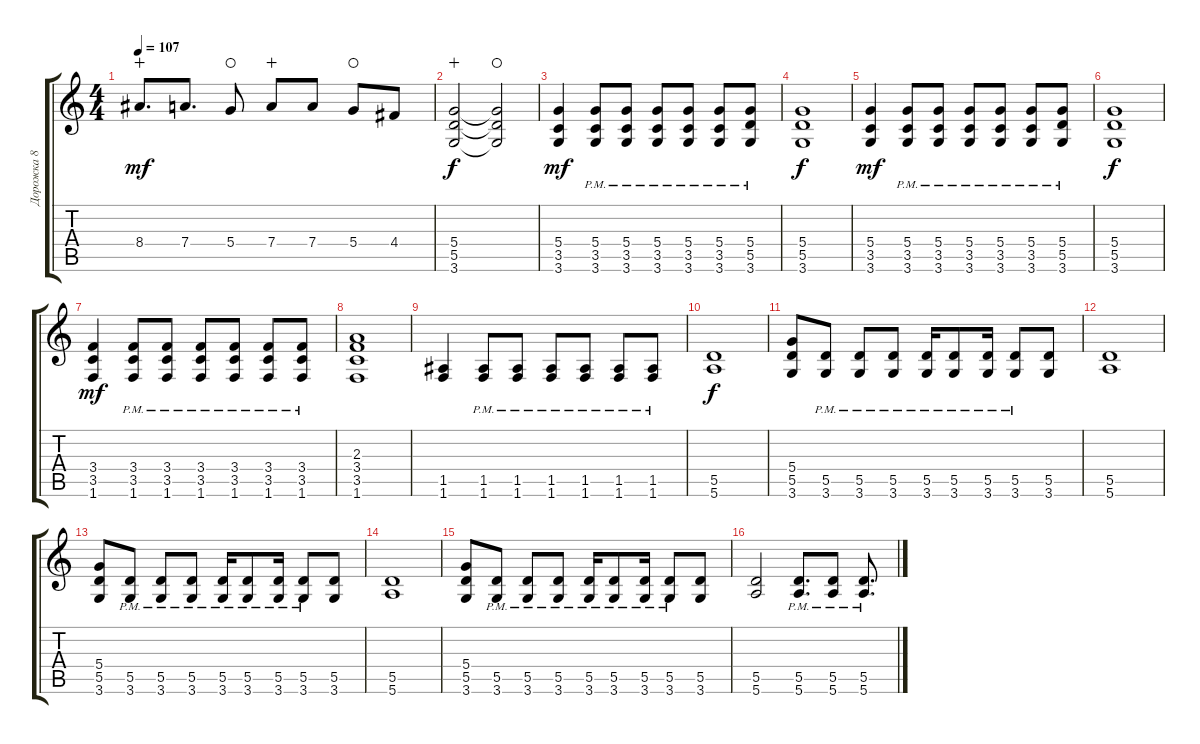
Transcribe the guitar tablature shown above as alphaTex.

\track ("Дорожка 8" "Дорожка 8") {instrument distortionguitar}
\staff {score tabs}
\tuning (E4 B3 G3 D3 A2 E2) {hide}
\ts (4 4)
\tempo 107
\clef g2
\ks c
8.4.8{d dy mf wahc} 7.4.8{d} 5.4.8{waho} 7.4.8{wahc} 7.4.8 5.4.8{waho} 4.4.8 |
(5.4 5.5 3.6).2{dy f wahc} (5.4{t} 5.5{t} 3.6{t}).2{waho} |
(5.4 3.5 3.6).4{dy mf} (5.4{pm} 3.5{pm} 3.6{pm}).8 (5.4{pm} 3.5{pm} 3.6{pm}).8 (5.4{pm} 3.5{pm} 3.6{pm}).8 (5.4{pm} 3.5{pm} 3.6{pm}).8 (5.4{pm} 3.5{pm} 3.6{pm}).8 (5.4{pm} 5.5{pm} 3.6{pm}).8 |
(5.4 5.5 3.6).1{dy f} |
(5.4 3.5 3.6).4{dy mf} (5.4{pm} 3.5{pm} 3.6{pm}).8 (5.4{pm} 3.5{pm} 3.6{pm}).8 (5.4{pm} 3.5{pm} 3.6{pm}).8 (5.4{pm} 3.5{pm} 3.6{pm}).8 (5.4{pm} 3.5{pm} 3.6{pm}).8 (5.4{pm} 5.5{pm} 3.6{pm}).8 |
(5.4 5.5 3.6).1{dy f} |
(3.4 3.5 1.6).4{dy mf} (3.4{pm} 3.5{pm} 1.6{pm}).8 (3.4{pm} 3.5{pm} 1.6{pm}).8 (3.4{pm} 3.5{pm} 1.6{pm}).8 (3.4{pm} 3.5{pm} 1.6{pm}).8 (3.4{pm} 3.5{pm} 1.6{pm}).8 (3.4{pm} 3.5{pm} 1.6{pm}).8 |
(2.3 3.4 3.5 1.6).1 |
(1.5 1.6).4 (1.5{pm} 1.6{pm}).8 (1.5{pm} 1.6{pm}).8 (1.5{pm} 1.6{pm}).8 (1.5{pm} 1.6{pm}).8 (1.5{pm} 1.6{pm}).8 (1.5{pm} 1.6{pm}).8 |
(5.5 5.6).1{dy f} |
(5.4 5.5 3.6).8 (5.5{pm} 3.6{pm}).8 (5.5{pm} 3.6{pm}).8 (5.5{pm} 3.6{pm}).8 (5.5{pm} 3.6{pm}).16 (5.5{pm} 3.6{pm}).8 (5.5{pm} 3.6{pm}).16 (5.5{pm} 3.6{pm}).8 (5.5 3.6).8 |
(5.5 5.6).1 |
(5.4 5.5 3.6).8 (5.5{pm} 3.6{pm}).8 (5.5{pm} 3.6{pm}).8 (5.5{pm} 3.6{pm}).8 (5.5{pm} 3.6{pm}).16 (5.5{pm} 3.6{pm}).8 (5.5{pm} 3.6{pm}).16 (5.5{pm} 3.6{pm}).8 (5.5 3.6).8 |
(5.5 5.6).1 |
(5.4 5.5 3.6).8 (5.5{pm} 3.6{pm}).8 (5.5{pm} 3.6{pm}).8 (5.5{pm} 3.6{pm}).8 (5.5{pm} 3.6{pm}).16 (5.5{pm} 3.6{pm}).8 (5.5{pm} 3.6{pm}).16 (5.5{pm} 3.6{pm}).8 (5.5 3.6).8 |
(5.5 5.6).2 (5.5{pm} 5.6{pm}).8{d} (5.5{pm} 5.6{pm}).8 (5.5{pm} 5.6{pm}).8{d}
